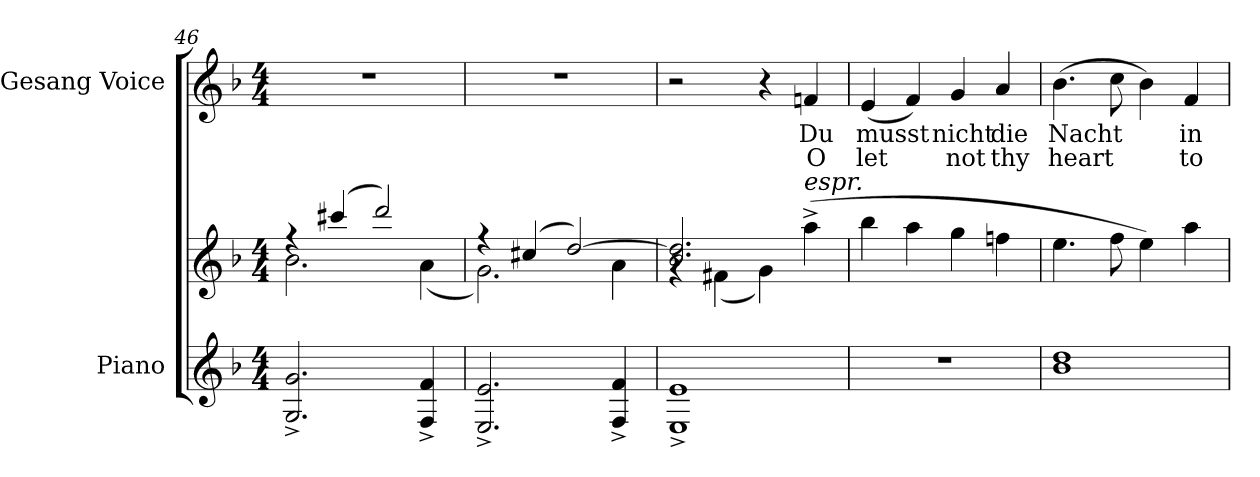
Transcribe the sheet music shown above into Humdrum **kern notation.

**kern	**kern	**kern	**text	**text
*part2	*part2	*part1	*part1	*part1
*staff3	*staff2	*staff1	*staff1	*staff1
*I"Piano	*	*I"Gesang Voice	*	*
*I'Pno	*	*	*	*
*clefG2	*clefG2	*clefG2	*	*
*k[b-]	*k[b-]	*k[b-]	*	*
*M4/4	*M4/4	*M4/4	*	*
=46	=46	=46	=46	=46
*	*^	*	*	*
2.G/^ 2.g/^	4rff	2.b-\	1r	.	.
.	(4ccc#X/	.	.	.	.
.	2ddd/)	.	.	.	.
4F/^ 4f/^	.	(4a\	.	.	.
=47	=47	=47	=47	=47	=47
2.E/^ 2.e/^	4rff	2.g\)	1r	.	.
.	(4cc#X/	.	.	.	.
.	[2dd/)	.	.	.	.
4F/^ 4f/^	.	4a\	.	.	.
!!LO:LB:g=z
=48	=48	=48	=48	=48	=48
1E^ 1e^	2.b-/ 2.dd/]	4rg	2r	.	.
.	.	(4f#X\	.	.	.
.	.	4g\)	4r	.	.
!	!LO:TX:a:i:t=espr.	!	!	!	!
!	!	!	!	!LO:LY:b	!LO:LY:b
.	4rFyy	(>4aa^\	4fn/	Du	O
=49	=49	=49	=49	=49	=49
!	!	!	!	!LO:LY:b	!LO:LY:b
*	*v	*v	*	*	*
1r	4bb-\	(4e/	musst	let
.	4aa\	4f/)	.	.
!	!	!	!LO:LY:b	!LO:LY:b
.	4gg\	4g/	nicht	not
!	!	!	!LO:LY:b	!LO:LY:b
.	4ffn\	4a/	die	thy
=50	=50	=50	=50	=50
!	!	!	!LO:LY:b	!LO:LY:b
1b- 1dd	4.ee\	(4.b-\	Nacht	heart
.	8ff\	8cc\	.	.
.	4ee\)	4b-\)	.	.
!	!	!	!LO:LY:b	!LO:LY:b
.	4aa\	4f/	in	to
=	=	=	=	=
*-	*-	*-	*-	*-
